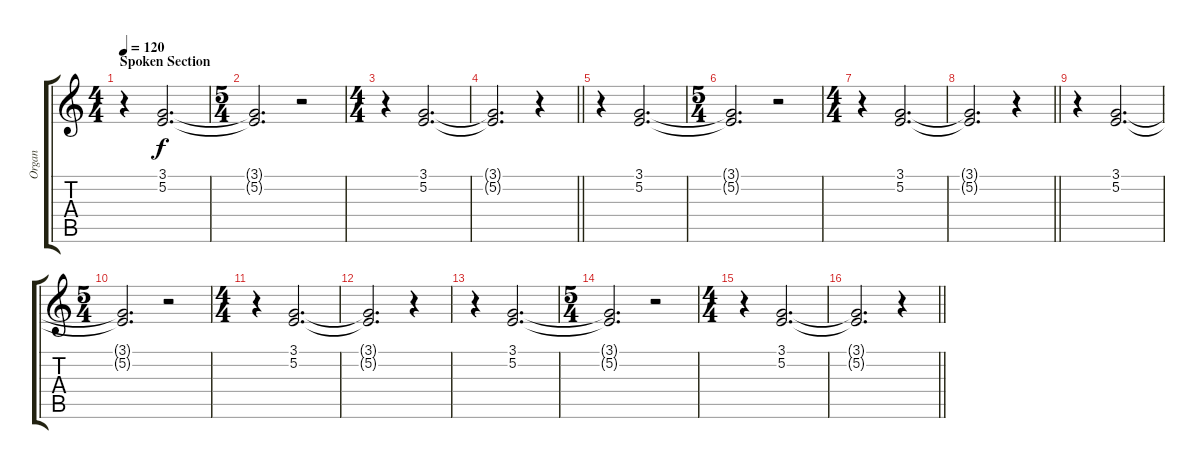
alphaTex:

\track ("Organ" "Organ") {instrument drawbarorgan}
\staff {score tabs}
\tuning (E4 B3 G3 D3 A2 E2) {hide}
\ts (4 4)
\section ("" "Spoken Section")
\tempo 120
\clef g2
\ks c
r.4{dy f} (3.1 5.2).2{d} |
\ts (5 4)
(3.1{t} 5.2{t}).2{d} r.2 |
\ts (4 4)
r.4 (3.1 5.2).2{d} |
\barLineRight lightlight
(3.1{t} 5.2{t}).2{d} r.4 |
r.4 (3.1 5.2).2{d} |
\ts (5 4)
(3.1{t} 5.2{t}).2{d} r.2 |
\ts (4 4)
r.4 (3.1 5.2).2{d} |
\barLineRight lightlight
(3.1{t} 5.2{t}).2{d} r.4 |
r.4 (3.1 5.2).2{d} |
\ts (5 4)
(3.1{t} 5.2{t}).2{d} r.2 |
\ts (4 4)
r.4 (3.1 5.2).2{d} |
(3.1{t} 5.2{t}).2{d} r.4 |
r.4 (3.1 5.2).2{d} |
\ts (5 4)
(3.1{t} 5.2{t}).2{d} r.2 |
\ts (4 4)
r.4 (3.1 5.2).2{d} |
\barLineRight lightlight
(3.1{t} 5.2{t}).2{d} r.4
